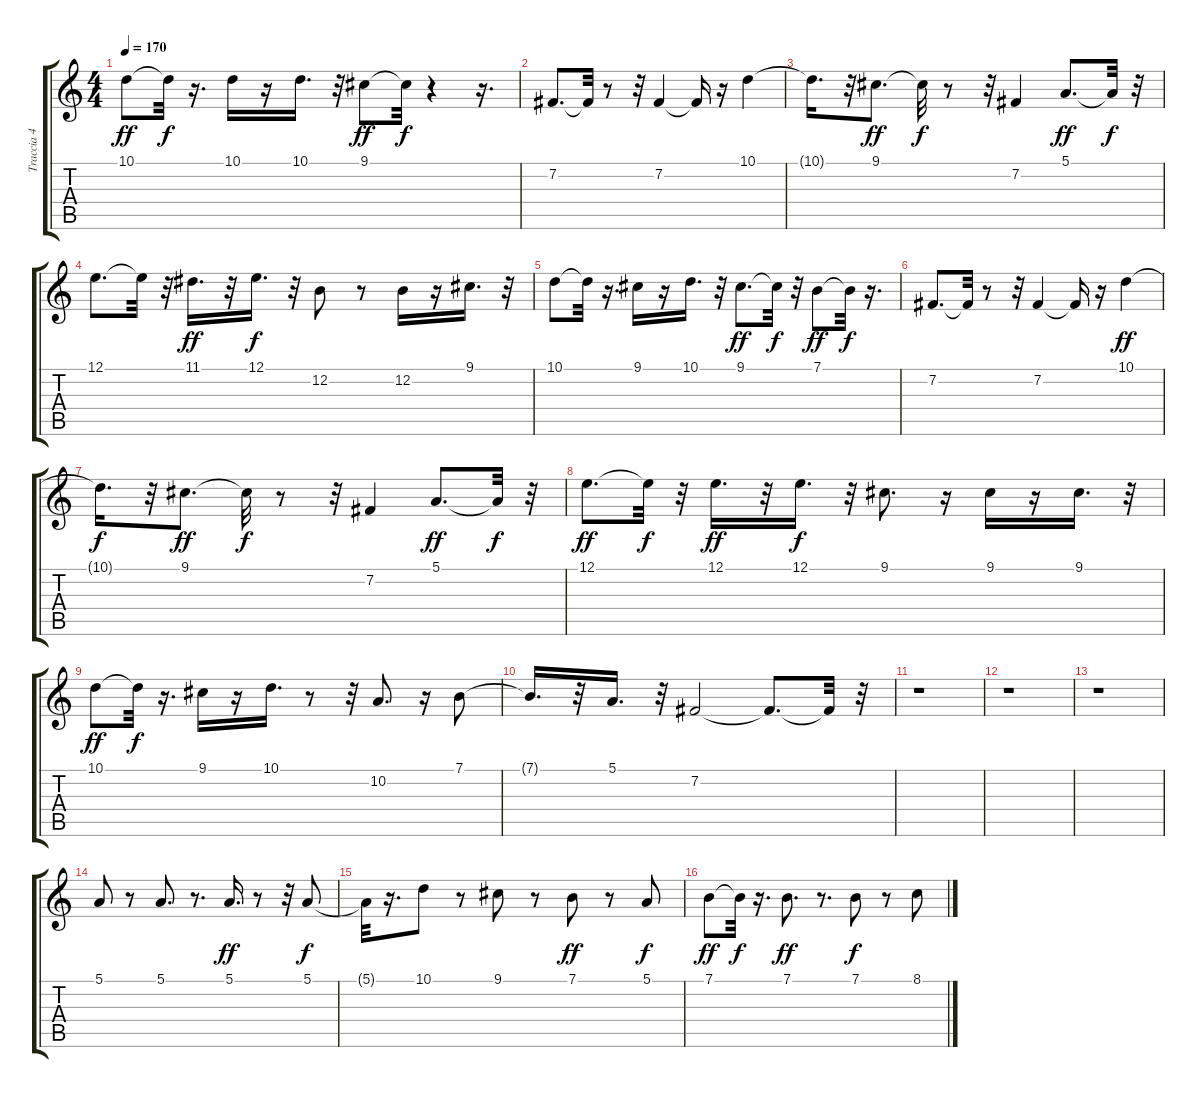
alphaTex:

\track ("Traccia 4" "Traccia 4") {instrument tenorsax}
\staff {score tabs}
\tuning (E4 B3 G3 D3 A2 E2) {hide}
\ts (4 4)
\tempo 170
\clef g2
\ks c
10.1.8{dy ff} 10.1{t}.32{dy f} r.16{d} 10.1.16 r.16 10.1.16{d} r.32 9.1.8{dy ff} 9.1{t}.32{dy f} r.4 r.16{d} |
7.2.8{d} 7.2{t}.32 r.8 r.32 7.2.4 7.2{t}.16 r.16 10.1.4 |
10.1{t}.16{d} r.32 9.1.8{d dy ff} 9.1{t}.32{dy f} r.8 r.32 7.2.4 5.1.8{d dy ff} 5.1{t}.32{dy f} r.32 |
12.1.8{d} 12.1{t}.32 r.32 11.1.16{d dy ff} r.32 12.1.16{d dy f} r.32 12.2.8 r.8 12.2.16 r.16 9.1.16{d} r.32 |
10.1.8 10.1{t}.32 r.16{d} 9.1.16 r.16 10.1.16{d} r.32 9.1.8{d dy ff} 9.1{t}.32{dy f} r.32 7.1.8{dy ff} 7.1{t}.32{dy f} r.16{d} |
7.2.8{d} 7.2{t}.32 r.8 r.32 7.2.4 7.2{t}.16 r.16 10.1.4{dy ff} |
10.1{t}.16{d dy f} r.32 9.1.8{d dy ff} 9.1{t}.32{dy f} r.8 r.32 7.2.4 5.1.8{d dy ff} 5.1{t}.32{dy f} r.32 |
12.1.8{d dy ff} 12.1{t}.32{dy f} r.32 12.1.16{d dy ff} r.32 12.1.16{d dy f} r.32 9.1.8{d} r.16 9.1.16 r.16 9.1.16{d} r.32 |
10.1.8{dy ff} 10.1{t}.32{dy f} r.16{d} 9.1.16 r.16 10.1.16{d} r.8 r.32 10.2.8{d} r.16 7.1.8 |
7.1{t}.16{d} r.32 5.1.16{d} r.32 7.2.2 7.2{t}.8{d} 7.2{t}.32 r.32 |
r.1 |
r.1 |
r.1 |
5.1.8 r.8 5.1.8{d} r.8{d} 5.1.16{d dy ff} r.8 r.32 5.1.8{dy f} |
5.1{t}.32 r.16{d} 10.1.8 r.8 9.1.8 r.8 7.1.8{dy ff} r.8 5.1.8{dy f} |
7.1.8{dy ff} 7.1{t}.32{dy f} r.16{d} 7.1.8{d dy ff} r.8{d} 7.1.8{dy f} r.8 8.1.8
